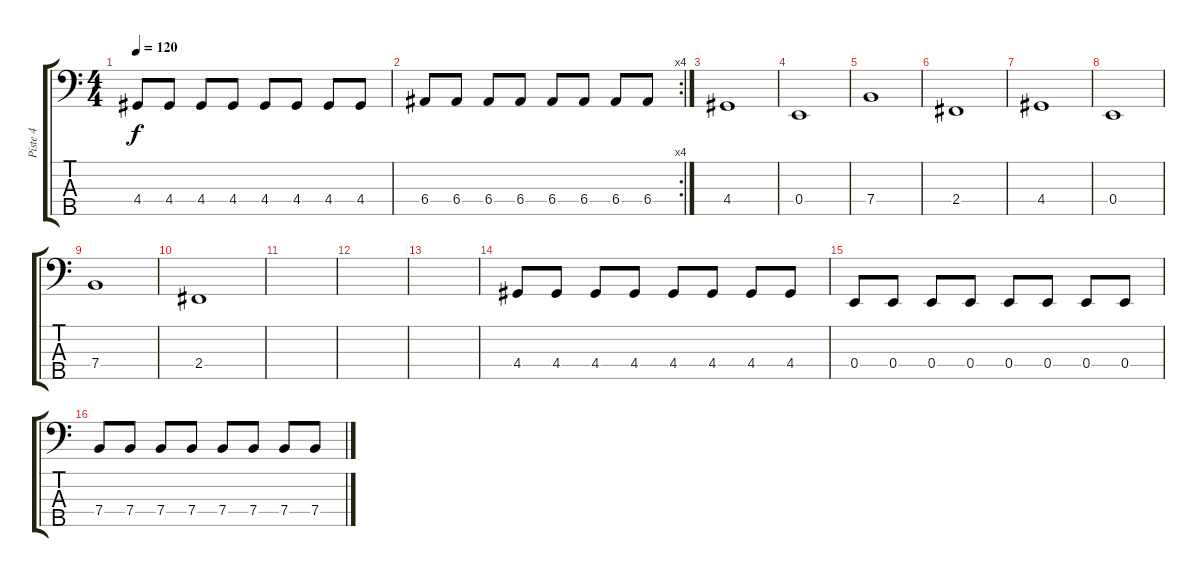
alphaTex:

\track ("Piste 4" "Piste 4") {instrument electricbassfinger}
\staff {score tabs}
\tuning (G2 D2 A1 E1 B0) {hide}
\ts (4 4)
\tempo 120
\clef f4
\ks c
4.4.8{dy f} 4.4.8 4.4.8 4.4.8 4.4.8 4.4.8 4.4.8 4.4.8 |
\rc 4
6.4.8 6.4.8 6.4.8 6.4.8 6.4.8 6.4.8 6.4.8 6.4.8 |
4.4.1 |
0.4.1 |
7.4.1 |
2.4.1 |
4.4.1 |
0.4.1 |
7.4.1 |
2.4.1 |
|
|
|
4.4.8 4.4.8 4.4.8 4.4.8 4.4.8 4.4.8 4.4.8 4.4.8 |
0.4.8 0.4.8 0.4.8 0.4.8 0.4.8 0.4.8 0.4.8 0.4.8 |
7.4.8 7.4.8 7.4.8 7.4.8 7.4.8 7.4.8 7.4.8 7.4.8
